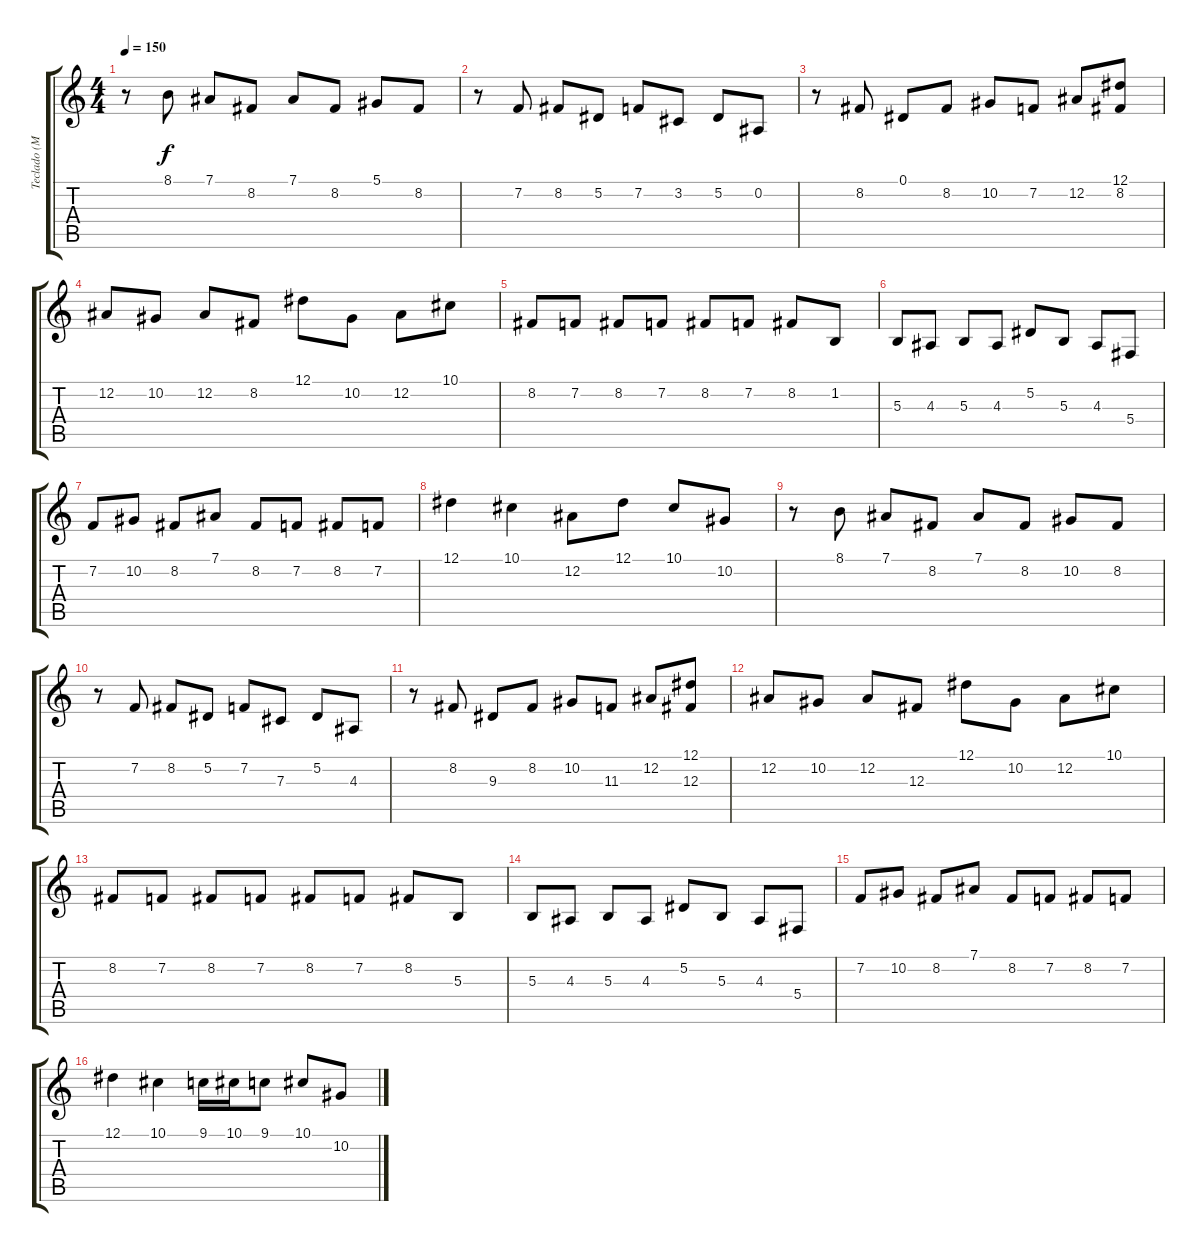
\track ("Teclado (Mão Direita)" "Teclado (M") {instrument harpsichord}
\staff {score tabs}
\tuning (Eb4 Bb3 Gb3 Db3 Ab2 Eb2) {hide}
\ts (4 4)
\tempo 150
\clef g2
\ks c
r.8{dy f instrument harpsichord} 8.1.8 7.1.8 8.2.8 7.1.8 8.2.8 5.1.8 8.2.8 |
r.8 7.2.8 8.2.8 5.2.8 7.2.8 3.2.8 5.2.8 0.2.8 |
r.8 8.2.8 0.1.8 8.2.8 10.2.8 7.2.8 12.2.8 (12.1 8.2).8 |
12.2.8 10.2.8 12.2.8 8.2.8 12.1.8 10.2.8 12.2.8 10.1.8 |
8.2.8 7.2.8 8.2.8 7.2.8 8.2.8 7.2.8 8.2.8 1.2.8 |
5.3.8 4.3.8 5.3.8 4.3.8 5.2.8 5.3.8 4.3.8 5.4.8 |
7.2.8 10.2.8 8.2.8 7.1.8 8.2.8 7.2.8 8.2.8 7.2.8 |
12.1.4 10.1.4 12.2.8 12.1.8 10.1.8 10.2.8 |
r.8 8.1.8 7.1.8 8.2.8 7.1.8 8.2.8 10.2.8 8.2.8 |
r.8 7.2.8 8.2.8 5.2.8 7.2.8 7.3.8 5.2.8 4.3.8 |
r.8 8.2.8 9.3.8 8.2.8 10.2.8 11.3.8 12.2.8 (12.1 12.3).8 |
12.2.8 10.2.8 12.2.8 12.3.8 12.1.8 10.2.8 12.2.8 10.1.8 |
8.2.8 7.2.8 8.2.8 7.2.8 8.2.8 7.2.8 8.2.8 5.3.8 |
5.3.8 4.3.8 5.3.8 4.3.8 5.2.8 5.3.8 4.3.8 5.4.8 |
7.2.8 10.2.8 8.2.8 7.1.8 8.2.8 7.2.8 8.2.8 7.2.8 |
12.1.4 10.1.4 9.1.16 10.1.16 9.1.8 10.1.8 10.2.8
